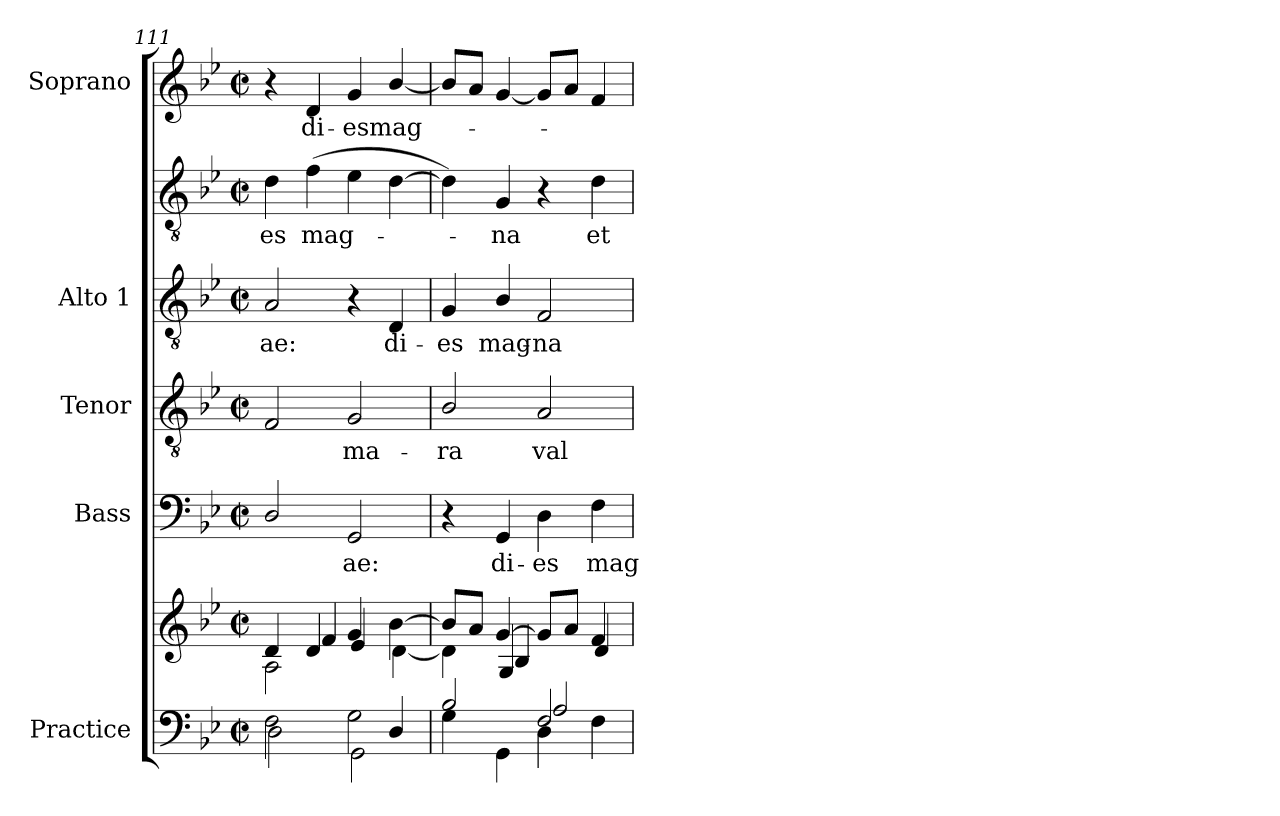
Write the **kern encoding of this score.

**kern	**kern	**kern	**text	**kern	**text	**kern	**text	**kern	**text	**kern	**text
*part5	*part5	*part4	*part4	*part3	*part3	*part2	*part2	*part2	*part2	*part1	*part1
*staff7	*staff6	*staff5	*staff5	*staff4	*staff4	*staff3	*staff3	*staff2	*staff2	*staff1	*staff1
*I"Practice	*	*I"Bass	*	*I"Tenor	*	*I"Alto 1	*	*	*	*I"Soprano	*
*	*	*I'B	*	*I'T	*	*I'A	*	*	*	*I'S	*
*clefF4	*clefG2	*clefF4	*	*clefGv2	*	*clefGv2	*	*clefGv2	*	*clefG2	*
*k[b-e-]	*k[b-e-]	*k[b-e-]	*	*k[b-e-]	*	*k[b-e-]	*	*k[b-e-]	*	*k[b-e-]	*
*B-:	*B-:	*B-:	*	*B-:	*	*B-:	*	*B-:	*	*B-:	*
*M2/2	*M2/2	*M2/2	*	*M2/2	*	*M2/2	*	*M2/2	*	*M2/2	*
*met(c|)	*met(c|)	*met(c|)	*	*met(c|)	*	*met(c|)	*	*met(c|)	*	*met(c|)	*
=111	=111	=111	=111	=111	=111	=111	=111	=111	=111	=111	=111
*^	*^	*	*	*	*	*	*	*	*	*	*
*	*^	*	*^	*	*	*	*	*	*	*	*	*	*
!	!	!	!	!	!	!	!	!	!	!	!LO:LY:b	!	!LO:LY:b	!	!
2.ryy	2F\	2D\	4ryy	4d/	2A\	2D/	.	2F	.	2A	ae:	4d	-es	4r	.
!	!	!	!	!	!	!	!	!	!	!	!	!	!LO:LY:b	!	!LO:LY:b
.	.	.	4d/	4f/	.	.	.	.	.	.	.	(>4f\	mag-	4d	di-
!	!	!	!	!	!	!	!LO:LY:b	!	!LO:LY:b	!	!	!	!	!	!LO:LY:b
.	2G\	2GG\	4g/	4e-/	4ryy	2GG	ae:	2G	ma-	4r	.	4e-	.	4g	-es
!	!	!	!	!	!	!	!	!	!	!	!LO:LY:b	!	!	!	!LO:LY:b
4D/	.	.	[4b-\	[4d\	4ryy	.	.	.	.	4D	di-	[4d	.	[4b-/	mag-
=112	=112	=112	=112	=112	=112	=112	=112	=112	=112	=112	=112	=112	=112	=112	=112
!	!	!	!	!	!	!	!	!	!LO:LY:b	!	!LO:LY:b	!	!	!	!
4G\	2B-/	4ryy	8b-/]	4d\]	4ryy	4r	.	2B-/	-ra	4G	es	4d])	.	8b-L]	.
.	.	.	8a/J	.	.	.	.	.	.	.	.	.	.	8aJ	.
!	!	!	!	!	!	!	!LO:LY:b	!	!	!	!LO:LY:b	!	!LO:LY:b	!	!
4ryy	.	4GG\	[4g/	4G/	4B-/	4GG	di-	.	.	4B-/	mag-	4G	-na	[4g	.
!	!	!	!	!	!	!	!LO:LY:b	!	!LO:LY:b	!	!LO:LY:b	!	!	!	!
2F/	2A/	4D\	8g/L]	4ryy	2ryy	4D	-es	2A	val-	2F	-na	4r	.	8gL]	.
.	.	.	8a/J	.	.	.	.	.	.	.	.	.	.	8aJ	.
!	!	!	!	!	!	!	!LO:LY:b	!	!	!	!	!	!LO:LY:b	!	!
.	.	4F\	4f/	4d/	.	4F	mag-	.	.	.	.	4d	et	4f	.
*v	*v	*v	*	*	*	*	*	*	*	*	*	*	*	*	*
*	*v	*v	*v	*	*	*	*	*	*	*	*	*	*
=	=	=	=	=	=	=	=	=	=	=	=
*-	*-	*-	*-	*-	*-	*-	*-	*-	*-	*-	*-
